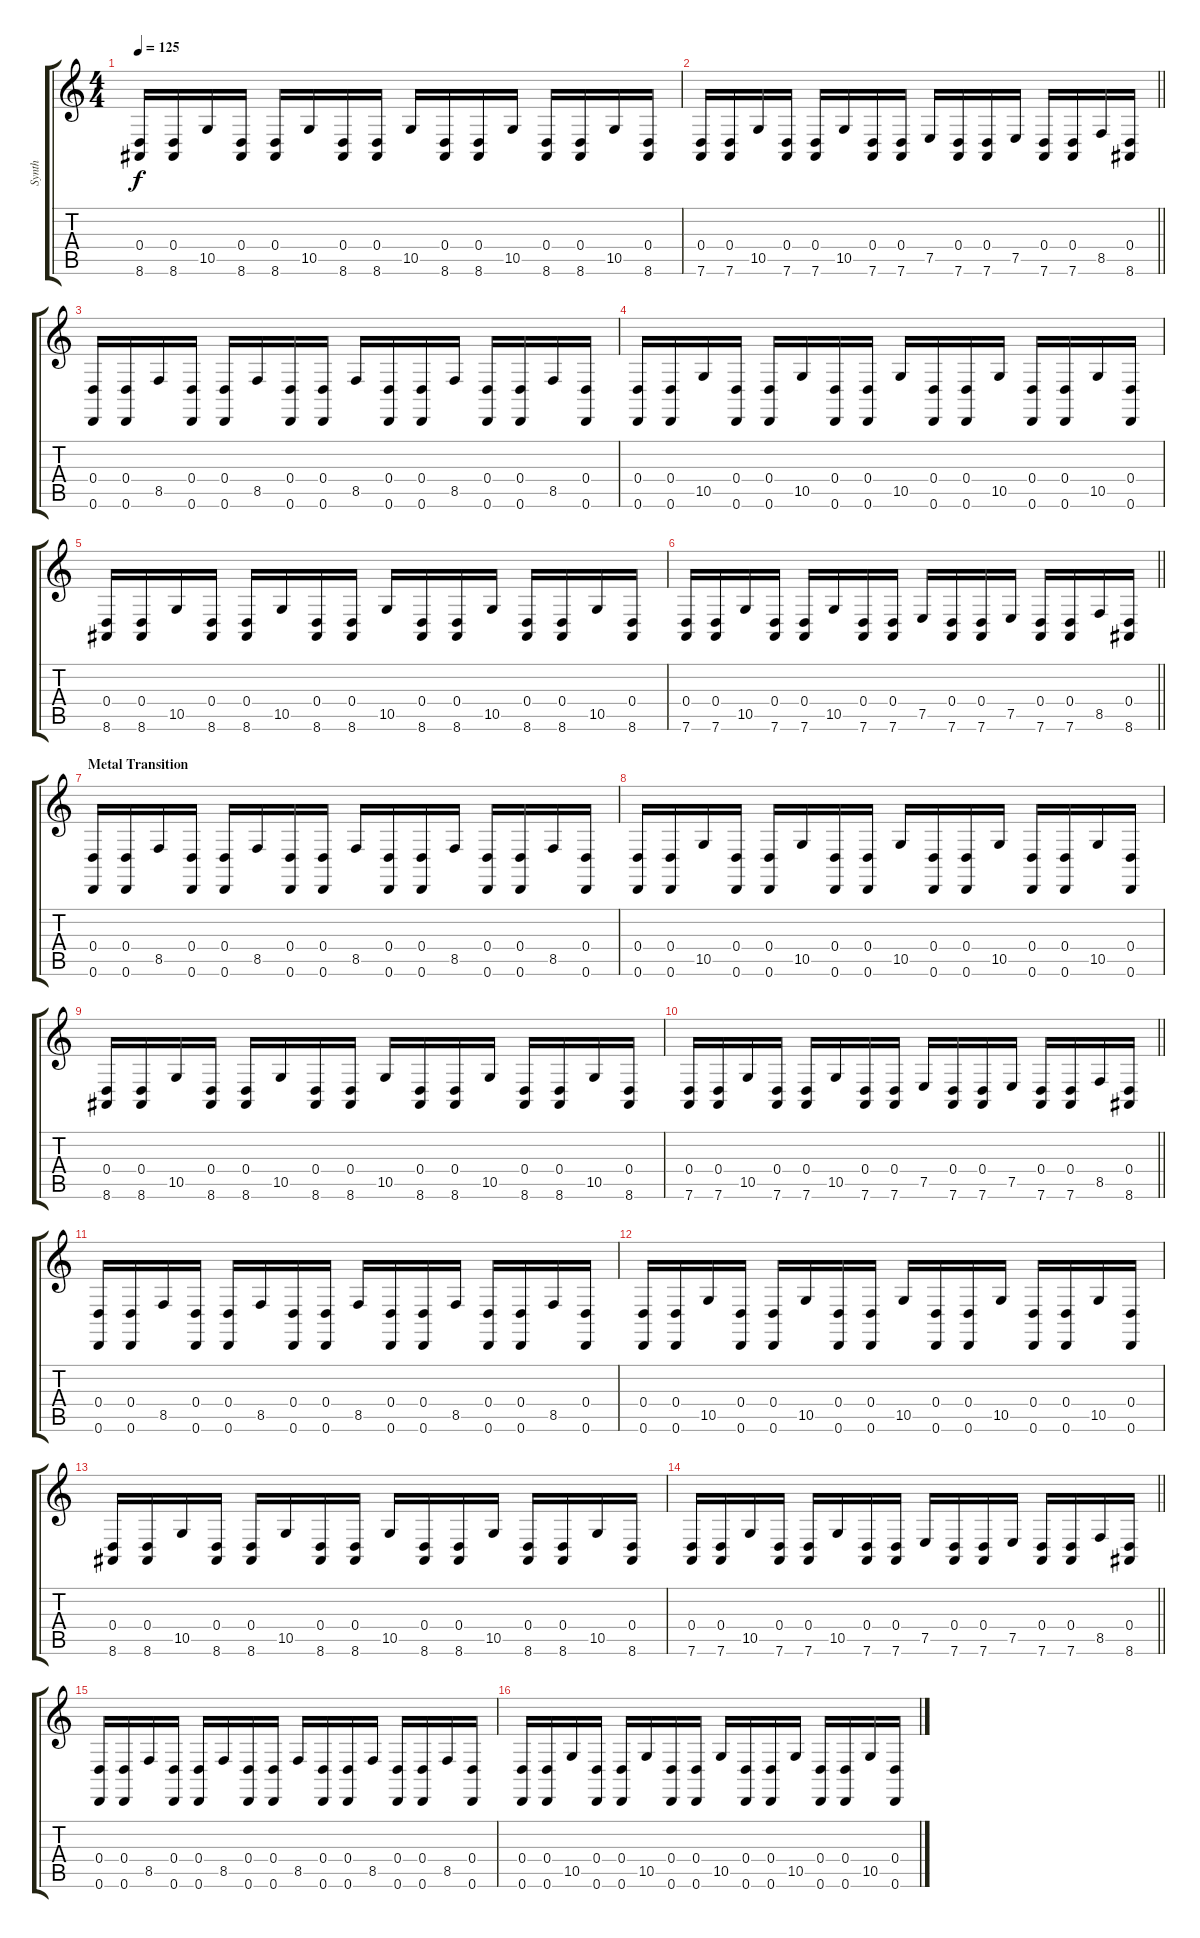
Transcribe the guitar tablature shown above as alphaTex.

\track ("Synth" "Synth") {instrument lead2sawtooth}
\staff {score tabs}
\tuning (E4 B3 G3 D3 A2 D2) {hide}
\ts (4 4)
\tempo 125
\clef g2
\ks c
(0.4 8.6).16{dy f} (0.4 8.6).16 10.5.16 (0.4 8.6).16 (0.4 8.6).16 10.5.16 (0.4 8.6).16 (0.4 8.6).16 10.5.16 (0.4 8.6).16 (0.4 8.6).16 10.5.16 (0.4 8.6).16 (0.4 8.6).16 10.5.16 (0.4 8.6).16 |
\barLineRight lightlight
(0.4 7.6).16 (0.4 7.6).16 10.5.16 (0.4 7.6).16 (0.4 7.6).16 10.5.16 (0.4 7.6).16 (0.4 7.6).16 7.5.16 (0.4 7.6).16 (0.4 7.6).16 7.5.16 (0.4 7.6).16 (0.4 7.6).16 8.5.16 (0.4 8.6).16 |
(0.4 0.6).16 (0.4 0.6).16 8.5.16 (0.4 0.6).16 (0.4 0.6).16 8.5.16 (0.4 0.6).16 (0.4 0.6).16 8.5.16 (0.4 0.6).16 (0.4 0.6).16 8.5.16 (0.4 0.6).16 (0.4 0.6).16 8.5.16 (0.4 0.6).16 |
(0.4 0.6).16 (0.4 0.6).16 10.5.16 (0.4 0.6).16 (0.4 0.6).16 10.5.16 (0.4 0.6).16 (0.4 0.6).16 10.5.16 (0.4 0.6).16 (0.4 0.6).16 10.5.16 (0.4 0.6).16 (0.4 0.6).16 10.5.16 (0.4 0.6).16 |
(0.4 8.6).16 (0.4 8.6).16 10.5.16 (0.4 8.6).16 (0.4 8.6).16 10.5.16 (0.4 8.6).16 (0.4 8.6).16 10.5.16 (0.4 8.6).16 (0.4 8.6).16 10.5.16 (0.4 8.6).16 (0.4 8.6).16 10.5.16 (0.4 8.6).16 |
\barLineRight lightlight
(0.4 7.6).16 (0.4 7.6).16 10.5.16 (0.4 7.6).16 (0.4 7.6).16 10.5.16 (0.4 7.6).16 (0.4 7.6).16 7.5.16 (0.4 7.6).16 (0.4 7.6).16 7.5.16 (0.4 7.6).16 (0.4 7.6).16 8.5.16 (0.4 8.6).16 |
\section ("" "Metal Transition")
(0.4 0.6).16 (0.4 0.6).16 8.5.16 (0.4 0.6).16 (0.4 0.6).16 8.5.16 (0.4 0.6).16 (0.4 0.6).16 8.5.16 (0.4 0.6).16 (0.4 0.6).16 8.5.16 (0.4 0.6).16 (0.4 0.6).16 8.5.16 (0.4 0.6).16 |
(0.4 0.6).16 (0.4 0.6).16 10.5.16 (0.4 0.6).16 (0.4 0.6).16 10.5.16 (0.4 0.6).16 (0.4 0.6).16 10.5.16 (0.4 0.6).16 (0.4 0.6).16 10.5.16 (0.4 0.6).16 (0.4 0.6).16 10.5.16 (0.4 0.6).16 |
(0.4 8.6).16 (0.4 8.6).16 10.5.16 (0.4 8.6).16 (0.4 8.6).16 10.5.16 (0.4 8.6).16 (0.4 8.6).16 10.5.16 (0.4 8.6).16 (0.4 8.6).16 10.5.16 (0.4 8.6).16 (0.4 8.6).16 10.5.16 (0.4 8.6).16 |
\barLineRight lightlight
(0.4 7.6).16 (0.4 7.6).16 10.5.16 (0.4 7.6).16 (0.4 7.6).16 10.5.16 (0.4 7.6).16 (0.4 7.6).16 7.5.16 (0.4 7.6).16 (0.4 7.6).16 7.5.16 (0.4 7.6).16 (0.4 7.6).16 8.5.16 (0.4 8.6).16 |
(0.4 0.6).16 (0.4 0.6).16 8.5.16 (0.4 0.6).16 (0.4 0.6).16 8.5.16 (0.4 0.6).16 (0.4 0.6).16 8.5.16 (0.4 0.6).16 (0.4 0.6).16 8.5.16 (0.4 0.6).16 (0.4 0.6).16 8.5.16 (0.4 0.6).16 |
(0.4 0.6).16 (0.4 0.6).16 10.5.16 (0.4 0.6).16 (0.4 0.6).16 10.5.16 (0.4 0.6).16 (0.4 0.6).16 10.5.16 (0.4 0.6).16 (0.4 0.6).16 10.5.16 (0.4 0.6).16 (0.4 0.6).16 10.5.16 (0.4 0.6).16 |
(0.4 8.6).16 (0.4 8.6).16 10.5.16 (0.4 8.6).16 (0.4 8.6).16 10.5.16 (0.4 8.6).16 (0.4 8.6).16 10.5.16 (0.4 8.6).16 (0.4 8.6).16 10.5.16 (0.4 8.6).16 (0.4 8.6).16 10.5.16 (0.4 8.6).16 |
\barLineRight lightlight
(0.4 7.6).16 (0.4 7.6).16 10.5.16 (0.4 7.6).16 (0.4 7.6).16 10.5.16 (0.4 7.6).16 (0.4 7.6).16 7.5.16 (0.4 7.6).16 (0.4 7.6).16 7.5.16 (0.4 7.6).16 (0.4 7.6).16 8.5.16 (0.4 8.6).16 |
(0.4 0.6).16 (0.4 0.6).16 8.5.16 (0.4 0.6).16 (0.4 0.6).16 8.5.16 (0.4 0.6).16 (0.4 0.6).16 8.5.16 (0.4 0.6).16 (0.4 0.6).16 8.5.16 (0.4 0.6).16 (0.4 0.6).16 8.5.16 (0.4 0.6).16 |
(0.4 0.6).16 (0.4 0.6).16 10.5.16 (0.4 0.6).16 (0.4 0.6).16 10.5.16 (0.4 0.6).16 (0.4 0.6).16 10.5.16 (0.4 0.6).16 (0.4 0.6).16 10.5.16 (0.4 0.6).16 (0.4 0.6).16 10.5.16 (0.4 0.6).16
